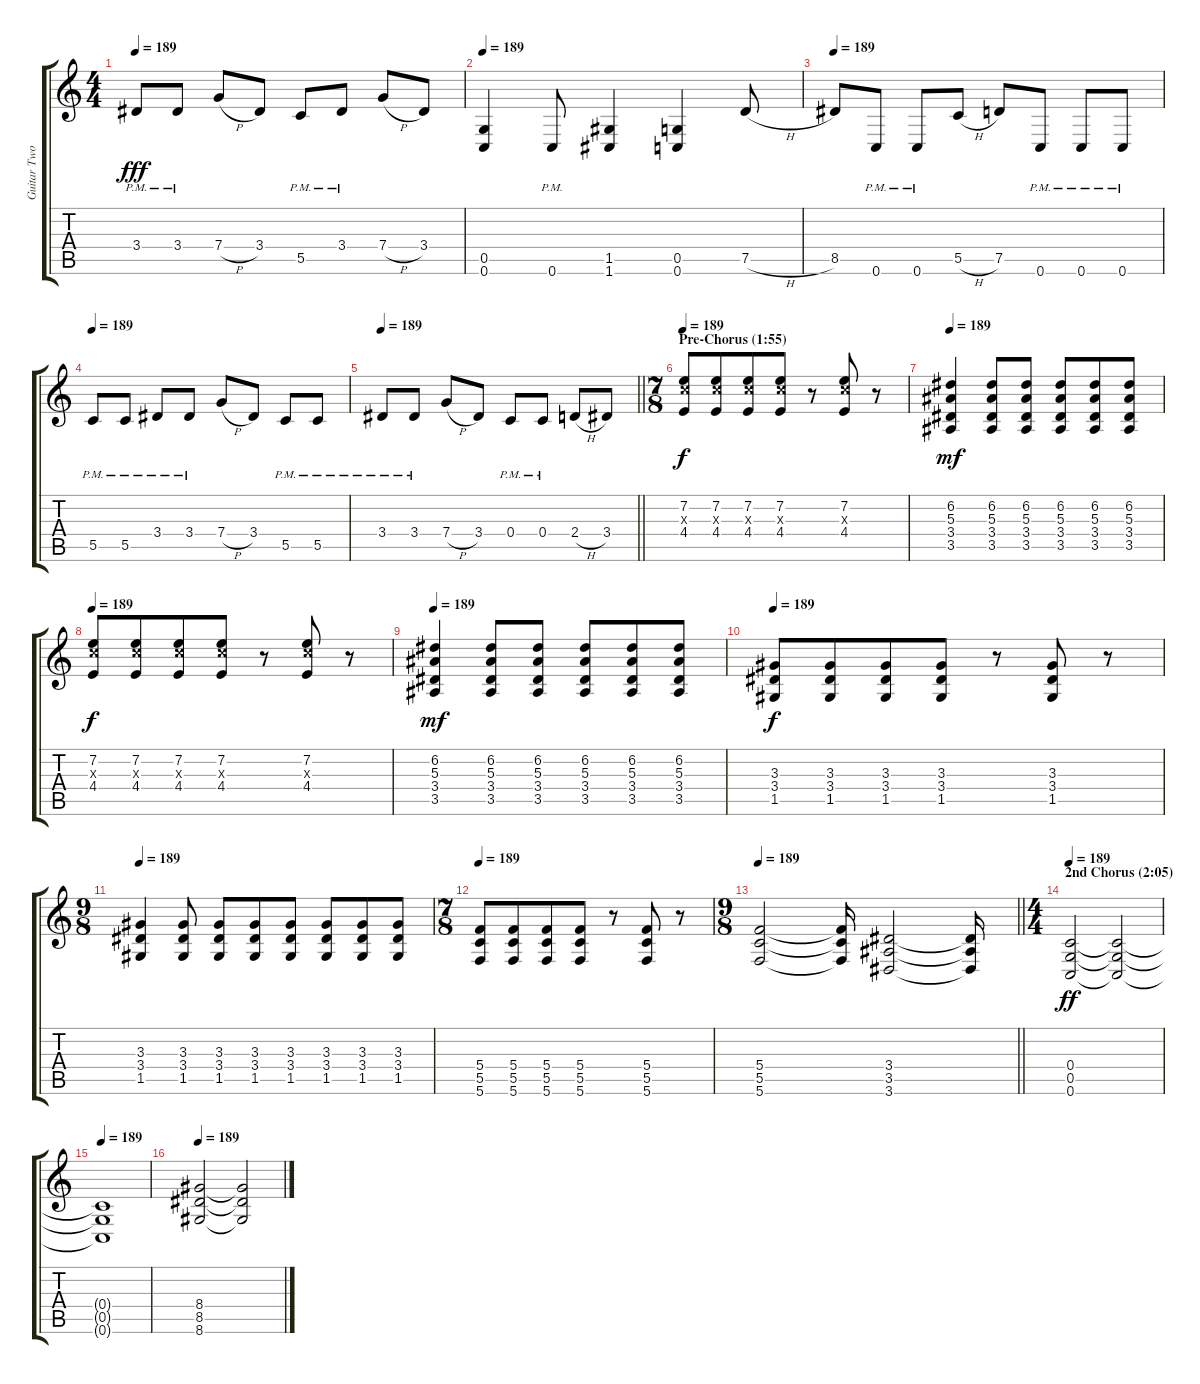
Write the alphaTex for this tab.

\track ("Guitar Two" "Guitar Two") {instrument overdrivenguitar}
\staff {score tabs}
\tuning (D4 A3 F3 C3 G2 C2) {hide}
\ts (4 4)
\tempo 189
\clef g2
\ks c
3.4{pm}.8{dy fff} 3.4{pm}.8 7.4{h}.8 3.4.8 5.5{pm}.8 3.4{pm}.8 7.4{h}.8 3.4.8 |
\tempo 189
(0.5 0.6).4 0.6{pm}.8 (1.5 1.6).4 (0.5 0.6).4 7.5{h}.8 |
\tempo 189
8.5.8 0.6{pm}.8 0.6{pm}.8 5.5{h}.8 7.5.8 0.6{pm}.8 0.6{pm}.8 0.6{pm}.8 |
\tempo 189
5.5{pm}.8 5.5{pm}.8 3.4{pm}.8 3.4{pm}.8 7.4{h}.8 3.4.8 5.5{pm}.8 5.5{pm}.8 |
\tempo 189
\barLineRight lightlight
3.4{pm}.8 3.4{pm}.8 7.4{h}.8 3.4.8 0.4{pm}.8 0.4{pm}.8 2.4{h}.8 3.4.8 |
\ts (7 8)
\section ("" "Pre-Chorus (1:55)")
\tempo 189
(7.2 7.3{x} 4.4).8{dy f} (7.2 7.3{x} 4.4).8 (7.2 7.3{x} 4.4).8 (7.2 7.3{x} 4.4).8 r.8 (7.2 7.3{x} 4.4).8 r.8 |
\tempo 189
(6.2 5.3 3.4 3.5).4{dy mf} (6.2 5.3 3.4 3.5).8 (6.2 5.3 3.4 3.5).8 (6.2 5.3 3.4 3.5).8 (6.2 5.3 3.4 3.5).8 (6.2 5.3 3.4 3.5).8 |
\tempo 189
(7.2 7.3{x} 4.4).8{dy f} (7.2 7.3{x} 4.4).8 (7.2 7.3{x} 4.4).8 (7.2 7.3{x} 4.4).8 r.8 (7.2 7.3{x} 4.4).8 r.8 |
\tempo 189
(6.2 5.3 3.4 3.5).4{dy mf} (6.2 5.3 3.4 3.5).8 (6.2 5.3 3.4 3.5).8 (6.2 5.3 3.4 3.5).8 (6.2 5.3 3.4 3.5).8 (6.2 5.3 3.4 3.5).8 |
\tempo 189
(3.3 3.4 1.5).8{dy f} (3.3 3.4 1.5).8 (3.3 3.4 1.5).8 (3.3 3.4 1.5).8 r.8 (3.3 3.4 1.5).8 r.8 |
\ts (9 8)
\tempo 189
(3.3 3.4 1.5).4 (3.3 3.4 1.5).8 (3.3 3.4 1.5).8 (3.3 3.4 1.5).8 (3.3 3.4 1.5).8 (3.3 3.4 1.5).8 (3.3 3.4 1.5).8 (3.3 3.4 1.5).8 |
\ts (7 8)
\tempo 189
(5.4 5.5 5.6).8 (5.4 5.5 5.6).8 (5.4 5.5 5.6).8 (5.4 5.5 5.6).8 r.8 (5.4 5.5 5.6).8 r.8 |
\ts (9 8)
\tempo 189
\barLineRight lightlight
(5.4 5.5 5.6).2 (5.4{t} 5.5{t} 5.6{t}).16 (3.4 3.5 3.6).2 (3.4{t} 3.5{t} 3.6{t}).16 |
\ts (4 4)
\section ("" "2nd Chorus (2:05)")
\tempo 189
(0.4 0.5 0.6).2{dy ff volume 16} (0.4{t} 0.5{t} 0.6{t}).2{volume 13} |
\tempo 189
(0.4{t} 0.5{t} 0.6{t}).1 |
\tempo 189
(8.4 8.5 8.6).2{volume 16} (8.4{t} 8.5{t} 8.6{t}).2{volume 13}
